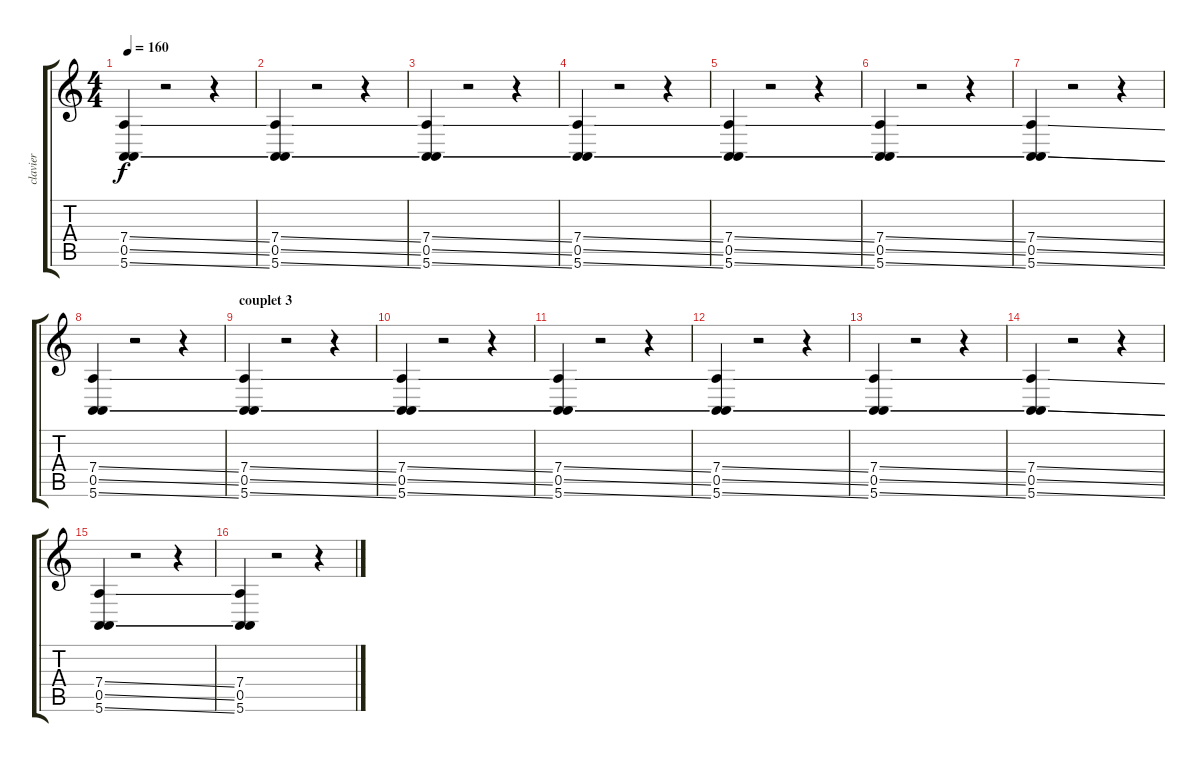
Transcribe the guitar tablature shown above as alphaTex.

\track ("clavier" "clavier") {instrument lead1square}
\staff {score tabs}
\tuning (E4 B3 G3 D3 A2 E2) {hide}
\ts (4 4)
\tempo 160
\clef g2
\ks c
(7.4{ss} 0.5{ss} 5.6{ss}).4{dy f} r.2 r.4 |
(7.4{ss} 0.5{ss} 5.6{ss}).4 r.2 r.4 |
(7.4{ss} 0.5{ss} 5.6{ss}).4 r.2 r.4 |
(7.4{ss} 0.5{ss} 5.6{ss}).4 r.2 r.4 |
(7.4{ss} 0.5{ss} 5.6{ss}).4 r.2 r.4 |
(7.4{ss} 0.5{ss} 5.6{ss}).4 r.2 r.4 |
(7.4{ss} 0.5{ss} 5.6{ss}).4 r.2 r.4 |
(7.4{ss} 0.5{ss} 5.6{ss}).4 r.2 r.4 |
\section ("" "couplet 3 ")
(7.4{ss} 0.5{ss} 5.6{ss}).4 r.2 r.4 |
(7.4{ss} 0.5{ss} 5.6{ss}).4 r.2 r.4 |
(7.4{ss} 0.5{ss} 5.6{ss}).4 r.2 r.4 |
(7.4{ss} 0.5{ss} 5.6{ss}).4 r.2 r.4 |
(7.4{ss} 0.5{ss} 5.6{ss}).4 r.2 r.4 |
(7.4{ss} 0.5{ss} 5.6{ss}).4 r.2 r.4 |
(7.4{ss} 0.5{ss} 5.6{ss}).4 r.2 r.4 |
(7.4{ss} 0.5{ss} 5.6{ss}).4 r.2 r.4
